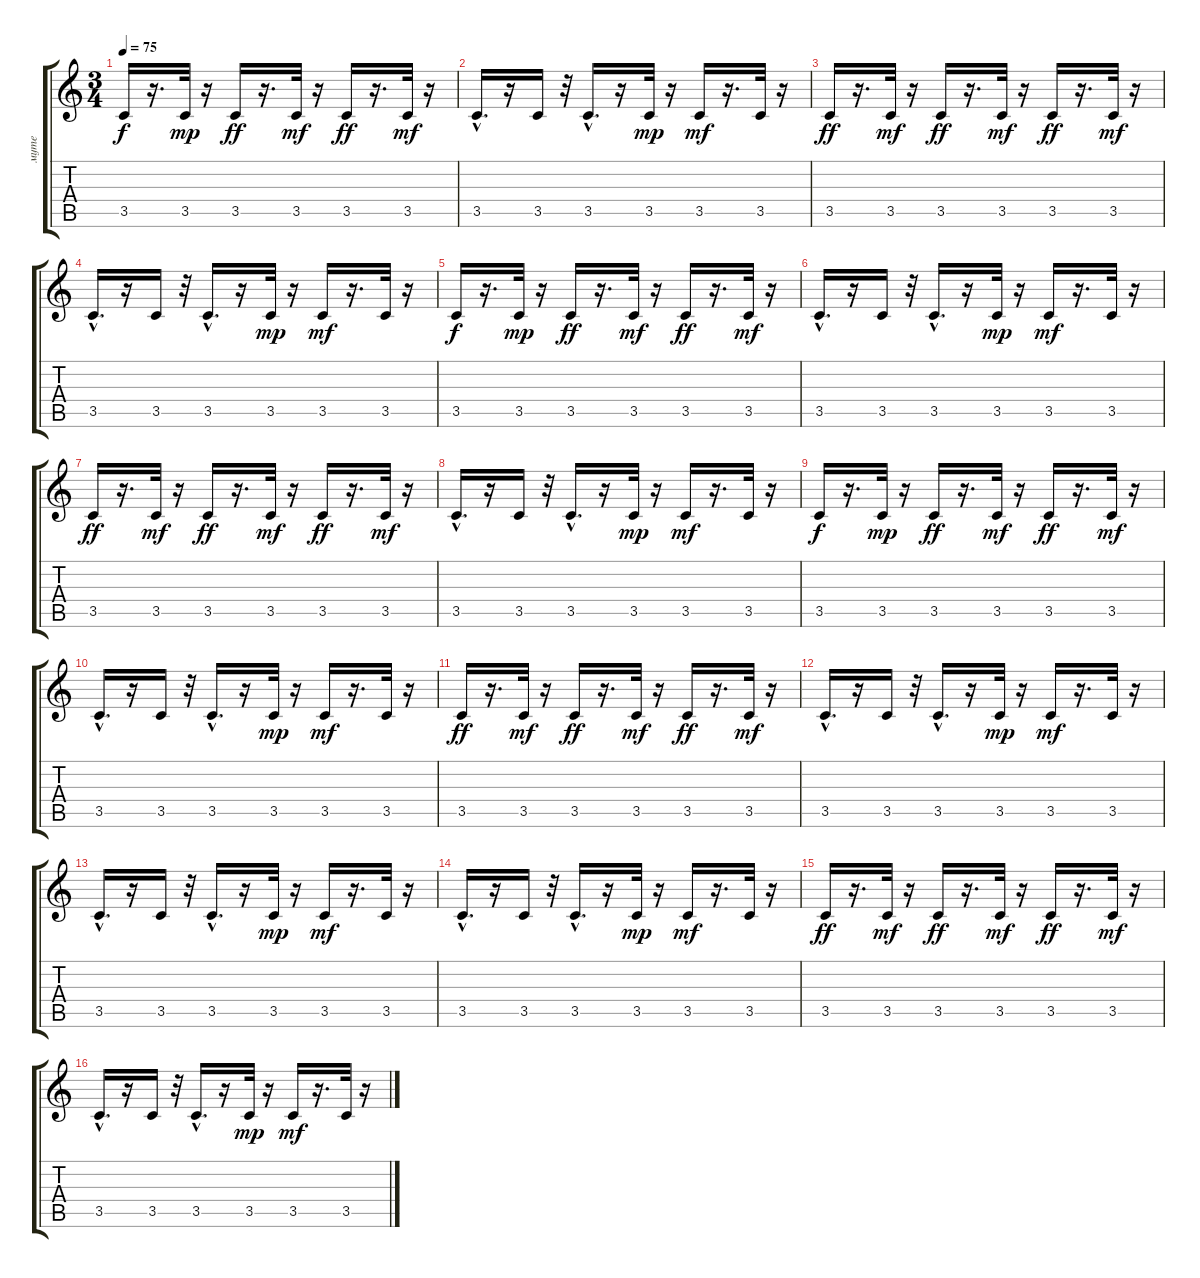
\track ("муте" "муте") {instrument electricguitarmuted}
\staff {score tabs}
\tuning (E4 B3 G3 D3 A2 E2) {hide}
\ts (3 4)
\tempo 75
\clef g2
\ks c
3.5.16{dy f instrument electricguitarmuted} r.16{d} 3.5.32{dy mp} r.16 3.5.16{dy ff} r.16{d} 3.5.32{dy mf} r.16 3.5.16{dy ff} r.16{d} 3.5.32{dy mf} r.16 |
3.5{hac}.16{d} r.16 3.5.16 r.32 3.5{hac}.16{d} r.16 3.5.32{dy mp} r.16 3.5.16{dy mf} r.16{d} 3.5.32 r.16 |
3.5.16{dy ff} r.16{d} 3.5.32{dy mf} r.16 3.5.16{dy ff} r.16{d} 3.5.32{dy mf} r.16 3.5.16{dy ff} r.16{d} 3.5.32{dy mf} r.16 |
3.5{hac}.16{d} r.16 3.5.16 r.32 3.5{hac}.16{d} r.16 3.5.32{dy mp} r.16 3.5.16{dy mf} r.16{d} 3.5.32 r.16 |
3.5.16{dy f} r.16{d} 3.5.32{dy mp} r.16 3.5.16{dy ff} r.16{d} 3.5.32{dy mf} r.16 3.5.16{dy ff} r.16{d} 3.5.32{dy mf} r.16 |
3.5{hac}.16{d} r.16 3.5.16 r.32 3.5{hac}.16{d} r.16 3.5.32{dy mp} r.16 3.5.16{dy mf} r.16{d} 3.5.32 r.16 |
3.5.16{dy ff} r.16{d} 3.5.32{dy mf} r.16 3.5.16{dy ff} r.16{d} 3.5.32{dy mf} r.16 3.5.16{dy ff} r.16{d} 3.5.32{dy mf} r.16 |
3.5{hac}.16{d} r.16 3.5.16 r.32 3.5{hac}.16{d} r.16 3.5.32{dy mp} r.16 3.5.16{dy mf} r.16{d} 3.5.32 r.16 |
3.5.16{dy f} r.16{d} 3.5.32{dy mp} r.16 3.5.16{dy ff} r.16{d} 3.5.32{dy mf} r.16 3.5.16{dy ff} r.16{d} 3.5.32{dy mf} r.16 |
3.5{hac}.16{d} r.16 3.5.16 r.32 3.5{hac}.16{d} r.16 3.5.32{dy mp} r.16 3.5.16{dy mf} r.16{d} 3.5.32 r.16 |
3.5.16{dy ff} r.16{d} 3.5.32{dy mf} r.16 3.5.16{dy ff} r.16{d} 3.5.32{dy mf} r.16 3.5.16{dy ff} r.16{d} 3.5.32{dy mf} r.16 |
3.5{hac}.16{d} r.16 3.5.16 r.32 3.5{hac}.16{d} r.16 3.5.32{dy mp} r.16 3.5.16{dy mf} r.16{d} 3.5.32 r.16 |
3.5{hac}.16{d} r.16 3.5.16 r.32 3.5{hac}.16{d} r.16 3.5.32{dy mp} r.16 3.5.16{dy mf} r.16{d} 3.5.32 r.16 |
3.5{hac}.16{d} r.16 3.5.16 r.32 3.5{hac}.16{d} r.16 3.5.32{dy mp} r.16 3.5.16{dy mf} r.16{d} 3.5.32 r.16 |
3.5.16{dy ff} r.16{d} 3.5.32{dy mf} r.16 3.5.16{dy ff} r.16{d} 3.5.32{dy mf} r.16 3.5.16{dy ff} r.16{d} 3.5.32{dy mf} r.16 |
3.5{hac}.16{d} r.16 3.5.16 r.32 3.5{hac}.16{d} r.16 3.5.32{dy mp} r.16 3.5.16{dy mf} r.16{d} 3.5.32 r.16
